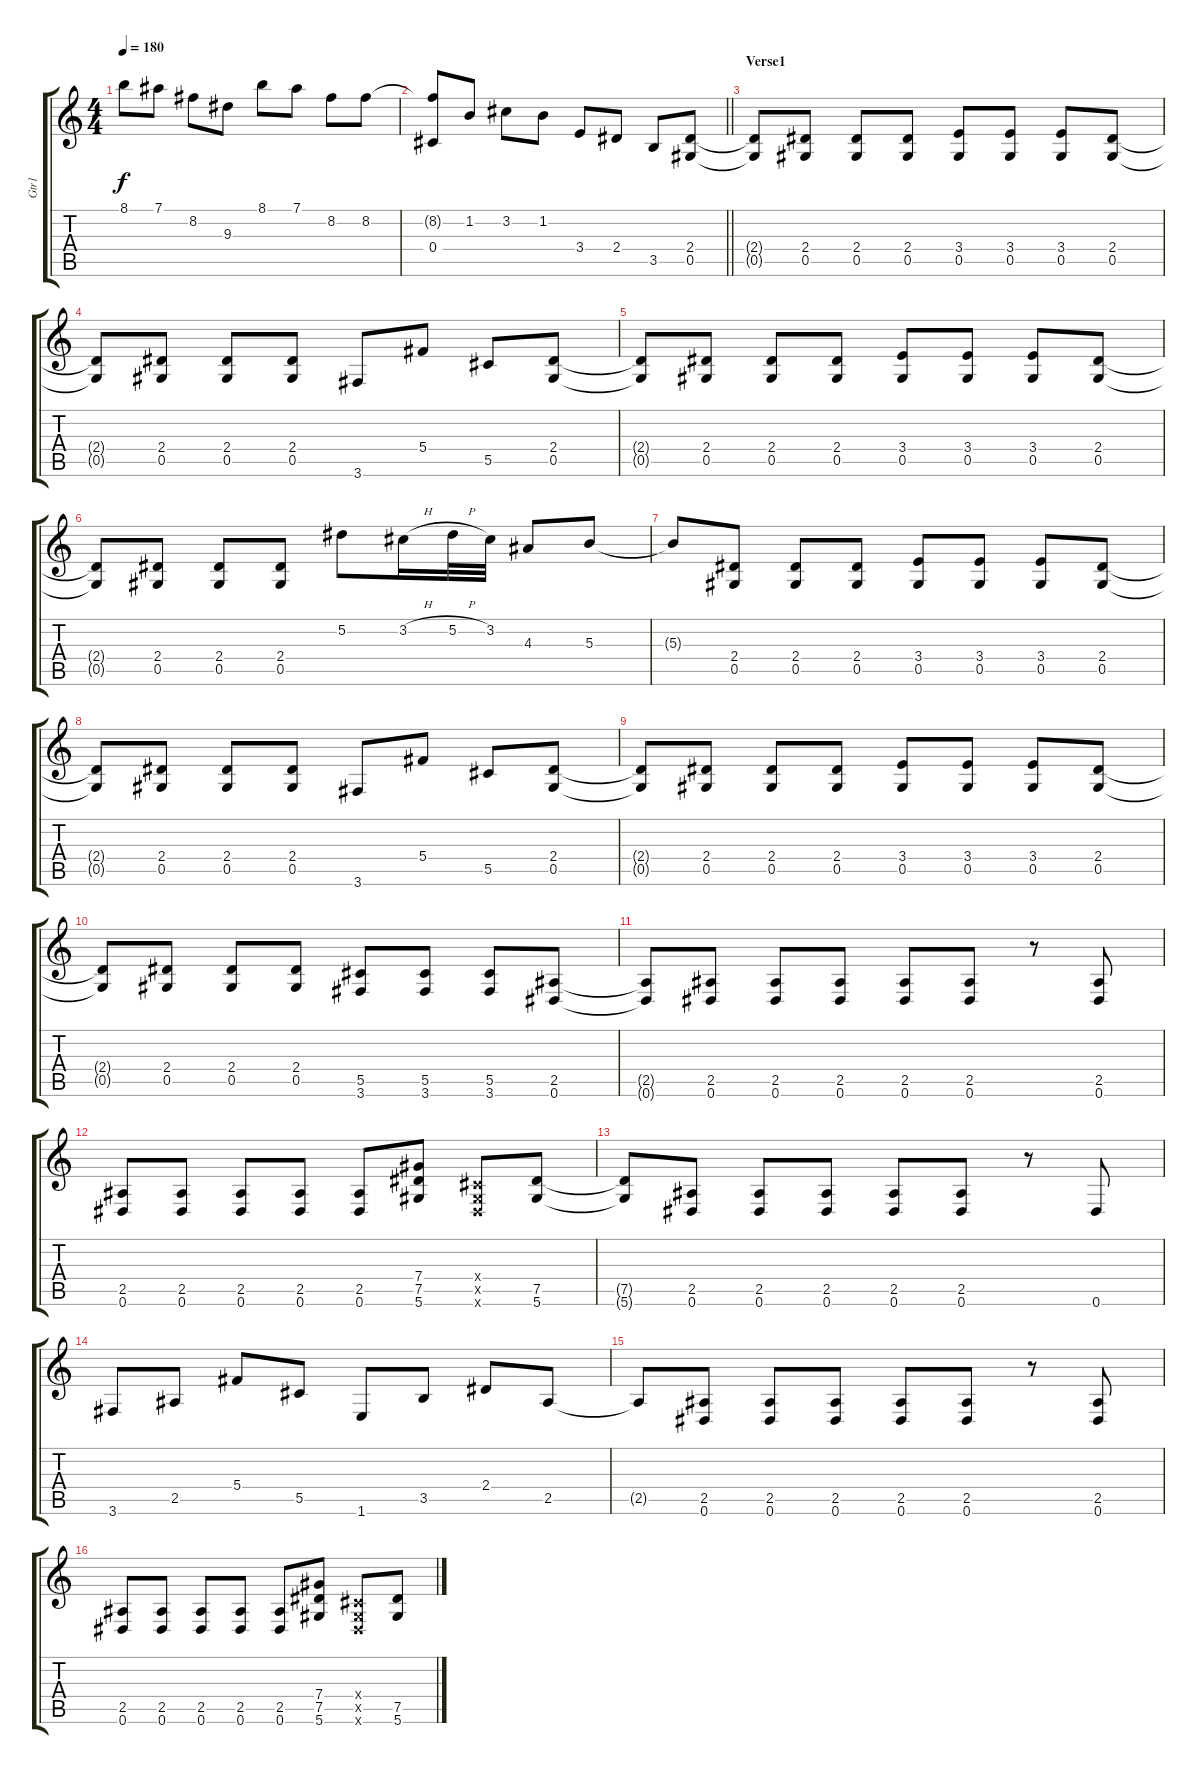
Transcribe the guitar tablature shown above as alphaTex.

\track ("Gtr1" "Gtr1") {instrument distortionguitar}
\staff {score tabs}
\tuning (Eb4 Bb3 Gb3 Db3 Ab2 Eb2) {hide}
\ts (4 4)
\tempo 180
\clef g2
\ks c
8.1{t}.8{dy f} 7.1.8 8.2.8 9.3.8 8.1.8 7.1.8 8.2.8 8.2.8 |
\barLineRight lightlight
(8.2{t} 0.4).8 1.2.8 3.2.8 1.2.8 3.4.8 2.4.8 3.5.8 (2.4 0.5).8 |
\section ("" "Verse1")
(2.4{t} 0.5{t}).8 (2.4 0.5).8 (2.4 0.5).8 (2.4 0.5).8 (3.4 0.5).8 (3.4 0.5).8 (3.4 0.5).8 (2.4 0.5).8 |
(2.4{t} 0.5{t}).8 (2.4 0.5).8 (2.4 0.5).8 (2.4 0.5).8 3.6.8 5.4.8 5.5.8 (2.4 0.5).8 |
(2.4{t} 0.5{t}).8 (2.4 0.5).8 (2.4 0.5).8 (2.4 0.5).8 (3.4 0.5).8 (3.4 0.5).8 (3.4 0.5).8 (2.4 0.5).8 |
(2.4{t} 0.5{t}).8 (2.4 0.5).8 (2.4 0.5).8 (2.4 0.5).8 5.2.8 3.2{h}.16 5.2{h}.32 3.2.32 4.3.8 5.3.8 |
5.3{t}.8 (2.4 0.5).8 (2.4 0.5).8 (2.4 0.5).8 (3.4 0.5).8 (3.4 0.5).8 (3.4 0.5).8 (2.4 0.5).8 |
(2.4{t} 0.5{t}).8 (2.4 0.5).8 (2.4 0.5).8 (2.4 0.5).8 3.6.8 5.4.8 5.5.8 (2.4 0.5).8 |
(2.4{t} 0.5{t}).8 (2.4 0.5).8 (2.4 0.5).8 (2.4 0.5).8 (3.4 0.5).8 (3.4 0.5).8 (3.4 0.5).8 (2.4 0.5).8 |
(2.4{t} 0.5{t}).8 (2.4 0.5).8 (2.4 0.5).8 (2.4 0.5).8 (5.5 3.6).8 (5.5 3.6).8 (5.5 3.6).8 (2.5 0.6).8 |
(2.5{t} 0.6{t}).8 (2.5 0.6).8 (2.5 0.6).8 (2.5 0.6).8 (2.5 0.6).8 (2.5 0.6).8 r.8 (2.5 0.6).8 |
(2.5 0.6).8 (2.5 0.6).8 (2.5 0.6).8 (2.5 0.6).8 (2.5 0.6).8 (7.4 7.5 5.6).8 (0.4{x} 0.5{x} 0.6{x}).8 (7.5 5.6).8 |
(7.5{t} 5.6{t}).8 (2.5 0.6).8 (2.5 0.6).8 (2.5 0.6).8 (2.5 0.6).8 (2.5 0.6).8 r.8 0.6.8 |
3.6.8 2.5.8 5.4.8 5.5.8 1.6.8 3.5.8 2.4.8 2.5.8 |
2.5{t}.8 (2.5 0.6).8 (2.5 0.6).8 (2.5 0.6).8 (2.5 0.6).8 (2.5 0.6).8 r.8 (2.5 0.6).8 |
(2.5 0.6).8 (2.5 0.6).8 (2.5 0.6).8 (2.5 0.6).8 (2.5 0.6).8 (7.4 7.5 5.6).8 (0.4{x} 0.5{x} 0.6{x}).8 (7.5 5.6).8
